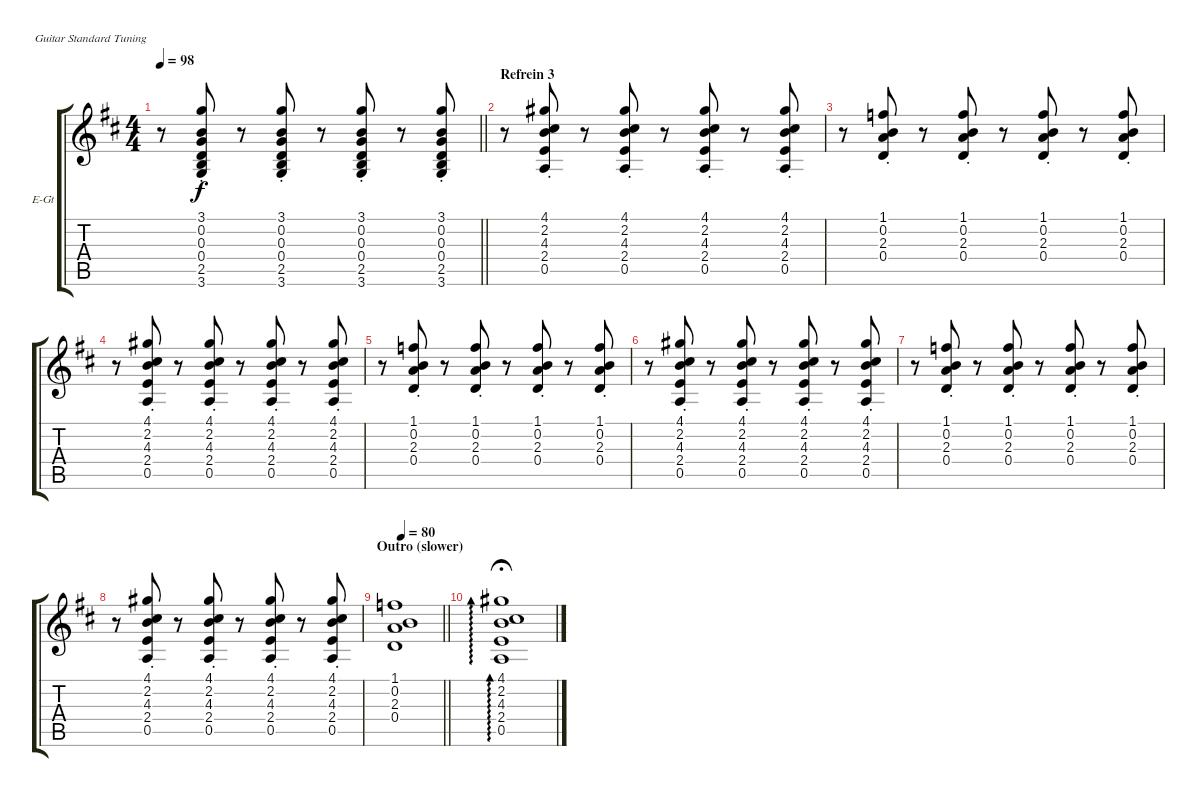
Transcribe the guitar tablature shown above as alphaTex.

\bracketExtendMode groupsimilarinstruments
\firstSystemTrackNameOrientation horizontal
\otherSystemsTrackNameOrientation horizontal
\track ("Electric Guitar" "E-Gt") {instrument electricguitarclean}
\staff {score tabs}
\tuning (E4 B3 G3 D3 A2 E2)
\ts (4 4)
\tempo 98
\clef g2
\barLineRight lightlight
\ks d
r.8{dy f} (3.1{st} 2.5{st} 0.4{st} 0.3{st} 0.2{st} 3.6{st}).8 r.8 (3.1{st} 2.5{st} 0.4{st} 0.3{st} 0.2{st} 3.6{st}).8 r.8 (3.1{st} 2.5{st} 0.4{st} 0.3{st} 0.2{st} 3.6{st}).8 r.8 (3.1{st} 2.5{st} 0.4{st} 0.3{st} 0.2{st} 3.6{st}).8 |
\section ("" "Refrein 3")
r.8 (4.1{st} 2.2{st} 4.3{st} 2.4{st} 0.5{st}).8 r.8 (4.1{st} 2.2{st} 4.3{st} 2.4{st} 0.5{st}).8 r.8 (4.1{st} 2.2{st} 4.3{st} 2.4{st} 0.5{st}).8 r.8 (4.1{st} 2.2{st} 4.3{st} 2.4{st} 0.5{st}).8 |
r.8 (1.1{st} 0.2{st} 2.3{st} 0.4{st}).8 r.8 (1.1{st} 0.2{st} 2.3{st} 0.4{st}).8 r.8 (1.1{st} 0.2{st} 2.3{st} 0.4{st}).8 r.8 (1.1{st} 0.2{st} 2.3{st} 0.4{st}).8 |
r.8 (4.1{st} 2.2{st} 4.3{st} 2.4{st} 0.5{st}).8 r.8 (4.1{st} 2.2{st} 4.3{st} 2.4{st} 0.5{st}).8 r.8 (4.1{st} 2.2{st} 4.3{st} 2.4{st} 0.5{st}).8 r.8 (4.1{st} 2.2{st} 4.3{st} 2.4{st} 0.5{st}).8 |
r.8 (1.1{st} 0.2{st} 2.3{st} 0.4{st}).8 r.8 (1.1{st} 0.2{st} 2.3{st} 0.4{st}).8 r.8 (1.1{st} 0.2{st} 2.3{st} 0.4{st}).8 r.8 (1.1{st} 0.2{st} 2.3{st} 0.4{st}).8 |
r.8 (4.1{st} 2.2{st} 4.3{st} 2.4{st} 0.5{st}).8 r.8 (4.1{st} 2.2{st} 4.3{st} 2.4{st} 0.5{st}).8 r.8 (4.1{st} 2.2{st} 4.3{st} 2.4{st} 0.5{st}).8 r.8 (4.1{st} 2.2{st} 4.3{st} 2.4{st} 0.5{st}).8 |
r.8 (1.1{st} 0.2{st} 2.3{st} 0.4{st}).8 r.8 (1.1{st} 0.2{st} 2.3{st} 0.4{st}).8 r.8 (1.1{st} 0.2{st} 2.3{st} 0.4{st}).8 r.8 (1.1{st} 0.2{st} 2.3{st} 0.4{st}).8 |
r.8 (4.1{st} 2.2{st} 4.3{st} 2.4{st} 0.5{st}).8 r.8 (4.1{st} 2.2{st} 4.3{st} 2.4{st} 0.5{st}).8 r.8 (4.1{st} 2.2{st} 4.3{st} 2.4{st} 0.5{st}).8 r.8 (4.1{st} 2.2{st} 4.3{st} 2.4{st} 0.5{st}).8 |
\section ("" "Outro (slower)")
\tempo 80
\barLineRight lightlight
(1.1 0.2 2.3 0.4).1 |
(4.1 2.2 4.3 2.4 0.5).1{ad 0 fermata (medium 0.35)}
